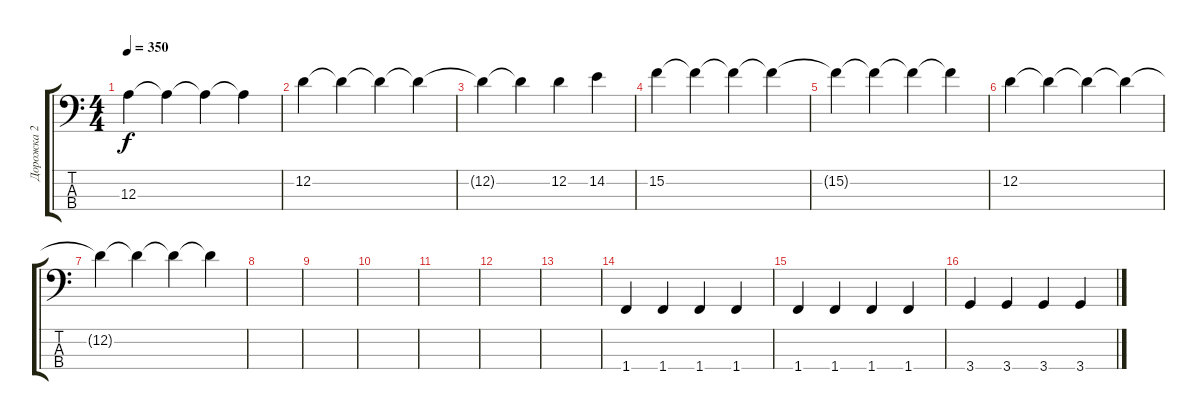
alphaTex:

\track ("Дорожка 2" "Дорожка 2") {instrument electricbasspick}
\staff {score tabs}
\tuning (G2 D2 A1 E1) {hide}
\ts (4 4)
\tempo 350
\clef f4
\ks c
12.3{t}.4{dy f} 12.3{t}.4 12.3{t}.4 12.3{t}.4 |
12.2.4 12.2{t}.4 12.2{t}.4 12.2{t}.4 |
12.2{t}.4 12.2{t}.4 12.2.4 14.2.4 |
15.2.4 15.2{t}.4 15.2{t}.4 15.2{t}.4 |
15.2{t}.4 15.2{t}.4 15.2{t}.4 15.2{t}.4 |
12.2.4 12.2{t}.4 12.2{t}.4 12.2{t}.4 |
12.2{t}.4 12.2{t}.4 12.2{t}.4 12.2{t}.4 |
|
|
|
|
|
|
1.4.4 1.4.4 1.4.4 1.4.4 |
1.4.4 1.4.4 1.4.4 1.4.4 |
3.4.4 3.4.4 3.4.4 3.4.4
